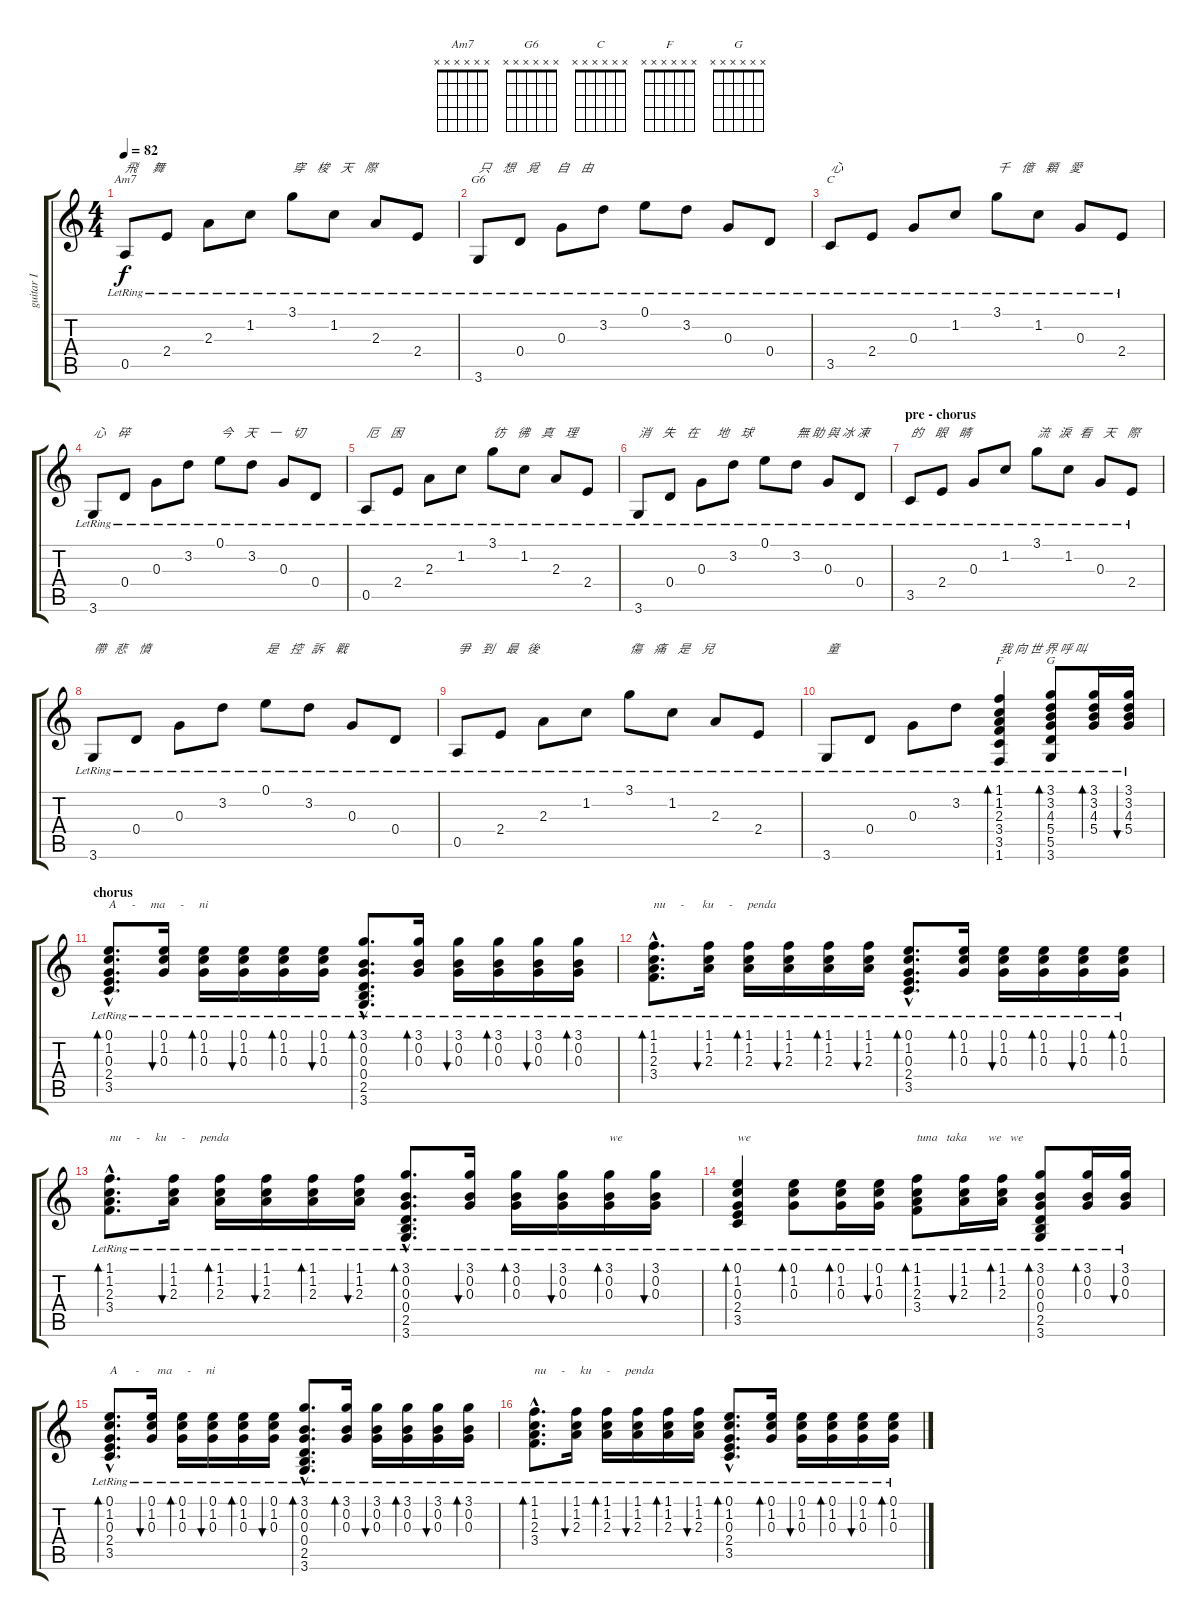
\track ("guitar I" "guitar I") {instrument acousticguitarsteel}
\staff {score tabs}
\tuning (E4 B3 G3 D3 A2 E2) {hide}
\chord ("Am7" x x x x x x) {firstfret 0}
\chord ("G6" x x x x x x) {firstfret 0}
\chord ("C" x x x x x x) {firstfret 0}
\chord ("F" x x x x x x) {firstfret 0}
\chord ("G" x x x x x x) {firstfret 0}
\ts (4 4)
\tempo 82
\clef g2
\ks c
0.5{lr}.8{ch "Am7" txt "飛     舞" dy f} 2.4{lr}.8 2.3{lr}.8 1.2{lr}.8 3.1{lr}.8{txt "穿    梭    天    際"} 1.2{lr}.8 2.3{lr}.8 2.4{lr}.8 |
3.6{lr}.8{ch "G6" txt "只    想    覓      自    由"} 0.4{lr}.8 0.3{lr}.8 3.2{lr}.8 0.1{lr}.8 3.2{lr}.8 0.3{lr}.8 0.4{lr}.8 |
3.5{lr}.8{ch "C" txt "心"} 2.4{lr}.8 0.3{lr}.8 1.2{lr}.8 3.1{lr}.8{txt "千    億    顆    愛"} 1.2{lr}.8 0.3{lr}.8 2.4{lr}.8 |
3.6{lr}.8{txt "心    碎"} 0.4{lr}.8 0.3{lr}.8 3.2{lr}.8 0.1{lr}.8{txt "今    天    一    切"} 3.2{lr}.8 0.3{lr}.8 0.4{lr}.8 |
0.5{lr}.8{txt "厄    困"} 2.4{lr}.8 2.3{lr}.8 1.2{lr}.8 3.1{lr}.8{txt "彷    彿    真    理"} 1.2{lr}.8 2.3{lr}.8 2.4{lr}.8 |
3.6{lr}.8{txt "消    失    在      地    球"} 0.4{lr}.8 0.3{lr}.8 3.2{lr}.8 0.1{lr}.8 3.2{lr}.8{txt "無 助 與 冰 凍"} 0.3{lr}.8 0.4{lr}.8 |
\section ("" "pre - chorus")
3.5{lr}.8{txt "的    眼    睛"} 2.4{lr}.8 0.3{lr}.8 1.2{lr}.8 3.1{lr}.8{txt "流   淚   看    天    際"} 1.2{lr}.8 0.3{lr}.8 2.4{lr}.8 |
3.6{lr}.8{txt "帶   悲    憤"} 0.4{lr}.8 0.3{lr}.8 3.2{lr}.8 0.1{lr}.8{txt "是    控   訴    戰"} 3.2{lr}.8 0.3{lr}.8 0.4{lr}.8 |
0.5{lr}.8{txt "爭    到    最   後"} 2.4{lr}.8 2.3{lr}.8 1.2{lr}.8 3.1{lr}.8{txt "傷    痛    是    兒   "} 1.2{lr}.8 2.3{lr}.8 2.4{lr}.8 |
3.6{lr}.8{txt "童"} 0.4{lr}.8 0.3{lr}.8 3.2{lr}.8 (1.1{lr} 1.2{lr} 2.3{lr} 3.4{lr} 3.5{lr} 1.6{lr}).4{bd 60 ch "F" txt "我 向 世 界 呼 叫"} (3.1{lr} 3.2{lr} 4.3{lr} 5.4{lr} 5.5{lr} 3.6{lr}).8{bd 60 ch "G"} (3.1{lr} 3.2{lr} 4.3{lr} 5.4{lr}).16{bd 60} (3.1{lr} 3.2{lr} 4.3{lr} 5.4{lr}).16{bu 60} |
\section ("" "chorus")
(0.1{hac lr} 1.2{hac lr} 0.3{hac lr} 2.4{hac lr} 3.5{hac lr}).8{d bd 60 txt "A     -     ma     -     ni"} (0.1{lr} 1.2{lr} 0.3{lr}).16{bu 60} (0.1{lr} 1.2{lr} 0.3{lr}).16{bd 60} (0.1{lr} 1.2{lr} 0.3{lr}).16{bu 60} (0.1{lr} 1.2{lr} 0.3{lr}).16{bd 60} (0.1{lr} 1.2{lr} 0.3{lr}).16{bu 60} (3.1{hac lr} 0.2{hac lr} 0.3{hac lr} 0.4{hac lr} 2.5{hac lr} 3.6{hac lr}).8{d bd 60} (3.1{lr} 0.2{lr} 0.3{lr}).16{bd 60} (3.1{lr} 0.2{lr} 0.3{lr}).16{bu 60} (3.1{lr} 0.2{lr} 0.3{lr}).16{bd 60} (3.1{lr} 0.2{lr} 0.3{lr}).16{bu 60} (3.1{lr} 0.2{lr} 0.3{lr}).16{bd 60} |
(1.1{hac lr} 1.2{hac lr} 2.3{hac lr} 3.4{hac lr}).8{d bd 60 txt "nu     -      ku     -     penda"} (1.1{lr} 1.2{lr} 2.3{lr}).16{bu 60} (1.1{lr} 1.2{lr} 2.3{lr}).16{bd 60} (1.1{lr} 1.2{lr} 2.3{lr}).16{bu 60} (1.1{lr} 1.2{lr} 2.3{lr}).16{bd 60} (1.1{lr} 1.2{lr} 2.3{lr}).16{bu 60} (0.1{hac lr} 1.2{hac lr} 0.3{hac lr} 2.4{hac lr} 3.5{hac lr}).8{d bd 60} (0.1{lr} 1.2{lr} 0.3{lr}).16{bd 60} (0.1{lr} 1.2{lr} 0.3{lr}).16{bu 60} (0.1{lr} 1.2{lr} 0.3{lr}).16{bd 60} (0.1{lr} 1.2{lr} 0.3{lr}).16{bu 60} (0.1{lr} 1.2{lr} 0.3{lr}).16{bd 60} |
(1.1{hac lr} 1.2{hac lr} 2.3{hac lr} 3.4{hac lr}).8{d bd 60 txt "nu     -     ku     -     penda"} (1.1{lr} 1.2{lr} 2.3{lr}).16{bu 60} (1.1{lr} 1.2{lr} 2.3{lr}).16{bd 60} (1.1{lr} 1.2{lr} 2.3{lr}).16{bu 60} (1.1{lr} 1.2{lr} 2.3{lr}).16{bd 60} (1.1{lr} 1.2{lr} 2.3{lr}).16{bu 60} (3.1{hac lr} 0.2{hac lr} 0.3{hac lr} 0.4{hac lr} 2.5{hac lr} 3.6{hac lr}).8{d bd 60} (3.1{lr} 0.2{lr} 0.3{lr}).16{bu 60} (3.1{lr} 0.2{lr} 0.3{lr}).16{bd 60} (3.1{lr} 0.2{lr} 0.3{lr}).16{bu 60} (3.1{lr} 0.2{lr} 0.3{lr}).16{bd 60 txt "we"} (3.1{lr} 0.2{lr} 0.3{lr}).16{bu 60} |
(0.1{lr} 1.2{lr} 0.3{lr} 2.4{lr} 3.5{lr}).4{bd 60 txt "we"} (0.1{lr} 1.2{lr} 0.3{lr}).8{bd 60} (0.1{lr} 1.2{lr} 0.3{lr}).16{bd 60} (0.1{lr} 1.2{lr} 0.3{lr}).16{bu 60} (1.1{lr} 1.2{lr} 2.3{lr} 3.4{lr}).8{bd 60 txt "tuna   taka       we   we"} (1.1{lr} 1.2{lr} 2.3{lr}).16{bu 60} (1.1{lr} 1.2{lr} 2.3{lr}).16{bd 60} (3.1{lr} 0.2{lr} 0.3{lr} 0.4{lr} 2.5{lr} 3.6{lr}).8{bd 60} (3.1{lr} 0.2{lr} 0.3{lr}).16{bd 60} (3.1{lr} 0.2{lr} 0.3{lr}).16{bu 60} |
(0.1{hac lr} 1.2{hac lr} 0.3{hac lr} 2.4{hac lr} 3.5{hac lr}).8{d bd 60 txt "A      -      ma     -     ni"} (0.1{lr} 1.2{lr} 0.3{lr}).16{bu 60} (0.1{lr} 1.2{lr} 0.3{lr}).16{bd 60} (0.1{lr} 1.2{lr} 0.3{lr}).16{bu 60} (0.1{lr} 1.2{lr} 0.3{lr}).16{bd 60} (0.1{lr} 1.2{lr} 0.3{lr}).16{bu 60} (3.1{hac lr} 0.2{hac lr} 0.3{hac lr} 0.4{hac lr} 2.5{hac lr} 3.6{hac lr}).8{d bd 60} (3.1{lr} 0.2{lr} 0.3{lr}).16{bd 60} (3.1{lr} 0.2{lr} 0.3{lr}).16{bu 60} (3.1{lr} 0.2{lr} 0.3{lr}).16{bd 60} (3.1{lr} 0.2{lr} 0.3{lr}).16{bu 60} (3.1{lr} 0.2{lr} 0.3{lr}).16{bd 60} |
(1.1{hac lr} 1.2{hac lr} 2.3{hac lr} 3.4{hac lr}).8{d bd 60 txt "nu     -     ku     -     penda"} (1.1{lr} 1.2{lr} 2.3{lr}).16{bu 60} (1.1{lr} 1.2{lr} 2.3{lr}).16{bd 60} (1.1{lr} 1.2{lr} 2.3{lr}).16{bu 60} (1.1{lr} 1.2{lr} 2.3{lr}).16{bd 60} (1.1{lr} 1.2{lr} 2.3{lr}).16{bu 60} (0.1{hac lr} 1.2{hac lr} 0.3{hac lr} 2.4{hac lr} 3.5{hac lr}).8{d bd 60} (0.1{lr} 1.2{lr} 0.3{lr}).16{bd 60} (0.1{lr} 1.2{lr} 0.3{lr}).16{bu 60} (0.1{lr} 1.2{lr} 0.3{lr}).16{bd 60} (0.1{lr} 1.2{lr} 0.3{lr}).16{bu 60} (0.1{lr} 1.2{lr} 0.3{lr}).16{bd 60}
